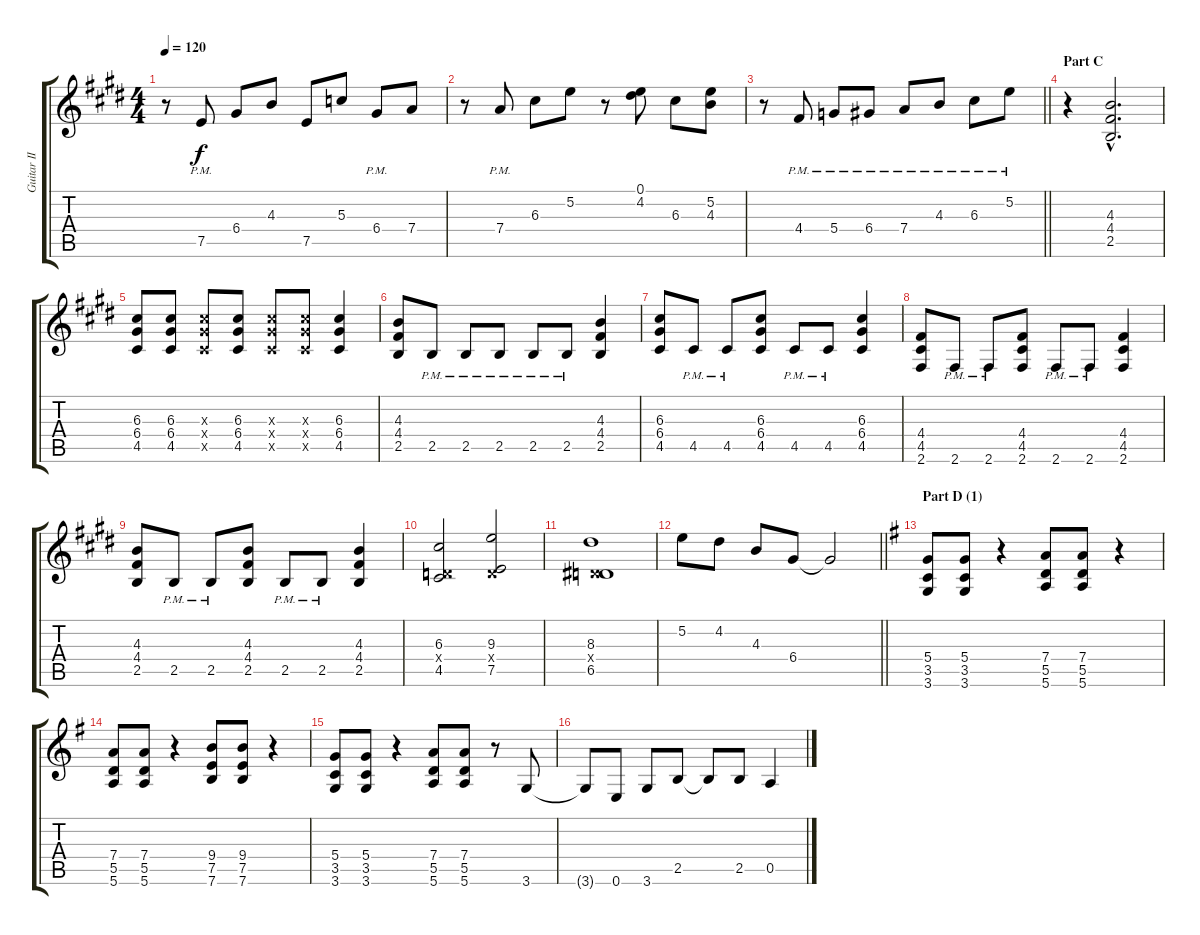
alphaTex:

\track ("Guitar II (Hisashi)" "Guitar II ") {instrument distortionguitar}
\staff {score tabs}
\tuning (E4 B3 G3 D3 A2 E2) {hide}
\ts (4 4)
\tempo 120
\clef g2
\ks e
r.8{dy f} 7.5{pm}.8 6.4.8 4.3.8 7.5.8 5.3.8 6.4{pm}.8 7.4.8 |
r.8 7.4{pm}.8 6.3.8 5.2.8 r.8 (0.1 4.2).8 6.3.8 (5.2 4.3).8 |
\barLineRight lightlight
r.8 4.4{pm}.8 5.4{pm}.8 6.4{pm}.8 7.4{pm}.8 4.3{pm}.8 6.3{pm}.8 5.2{pm}.8 |
\section ("" "Part C")
r.4 (4.3{hac} 4.4{hac} 2.5{hac}).2{d} |
(6.3 6.4 4.5).8 (6.3 6.4 4.5).8 (6.3{x} 6.4{x} 4.5{x}).8 (6.3 6.4 4.5).8 (6.3{x} 6.4{x} 4.5{x}).8 (6.3{x} 6.4{x} 4.5{x}).8 (6.3 6.4 4.5).4 |
(4.3 4.4 2.5).8 2.5{pm}.8 2.5{pm}.8 2.5{pm}.8 2.5{pm}.8 2.5{pm}.8 (4.3 4.4 2.5).4 |
(6.3 6.4 4.5).8 4.5{pm}.8 4.5{pm}.8 (6.3 6.4 4.5).8 4.5{pm}.8 4.5{pm}.8 (6.3 6.4 4.5).4 |
(4.4 4.5 2.6).8 2.6{pm}.8 2.6{pm}.8 (4.4 4.5 2.6).8 2.6{pm}.8 2.6{pm}.8 (4.4 4.5 2.6).4 |
(4.3 4.4 2.5).8 2.5{pm}.8 2.5{pm}.8 (4.3 4.4 2.5).8 2.5{pm}.8 2.5{pm}.8 (4.3 4.4 2.5).4 |
(6.3 0.4{x} 4.5).2 (9.3 0.4{x} 7.5).2 |
(8.3 0.4{x} 6.5).1 |
\barLineRight lightlight
5.2.8 4.2.8 4.3.8 6.4.8 6.4{t}.2 |
\section ("" "Part D (1)")
\ks g
(5.4 3.5 3.6).8 (5.4 3.5 3.6).8 r.4 (7.4 5.5 5.6).8 (7.4 5.5 5.6).8 r.4 |
(7.4 5.5 5.6).8 (7.4 5.5 5.6).8 r.4 (9.4 7.5 7.6).8 (9.4 7.5 7.6).8 r.4 |
(5.4 3.5 3.6).8 (5.4 3.5 3.6).8 r.4 (7.4 5.5 5.6).8 (7.4 5.5 5.6).8 r.8 3.6.8 |
3.6{t}.8 0.6.8 3.6.8 2.5.8 2.5{t}.8 2.5.8 0.5.4
